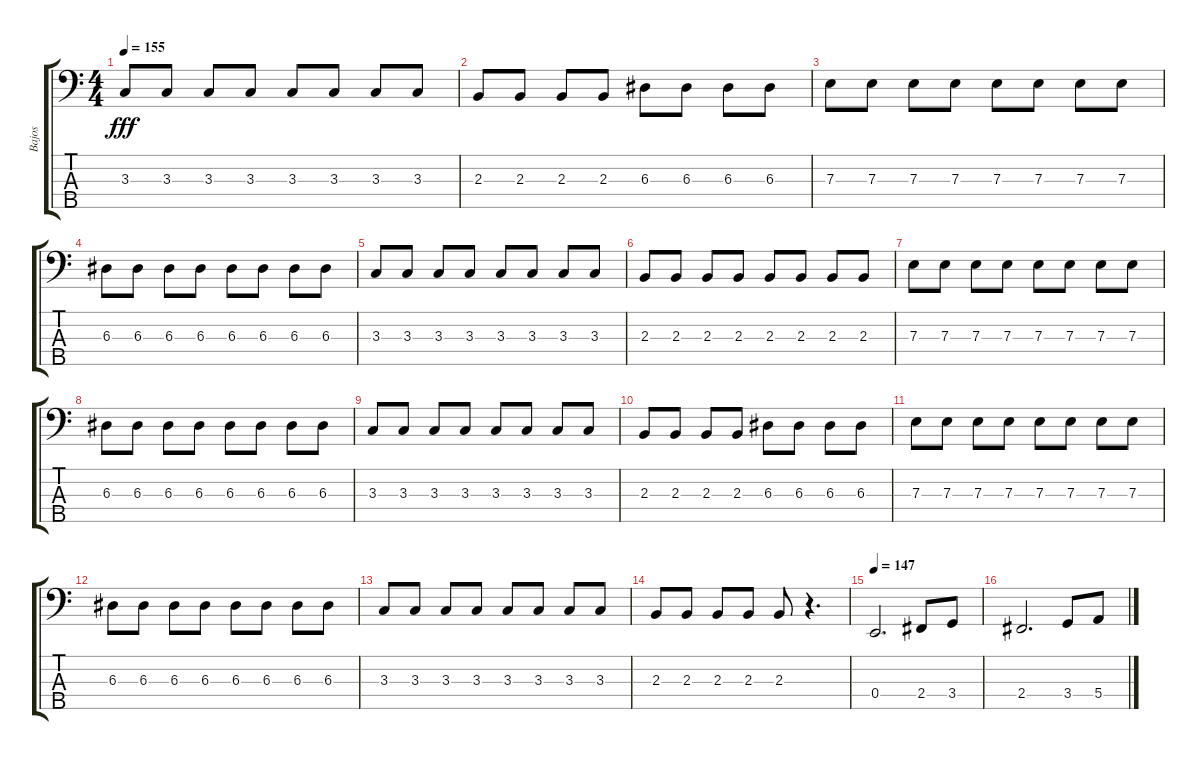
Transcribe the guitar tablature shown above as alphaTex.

\track ("Bajos" "Bajos") {instrument electricbassfinger}
\staff {score tabs}
\tuning (G2 D2 A1 E1 B0) {hide}
\ts (4 4)
\tempo 155
\clef f4
\ks c
3.3.8{dy fff} 3.3.8 3.3.8 3.3.8 3.3.8 3.3.8 3.3.8 3.3.8 |
2.3.8 2.3.8 2.3.8 2.3.8 6.3.8 6.3.8 6.3.8 6.3.8 |
7.3.8 7.3.8 7.3.8 7.3.8 7.3.8 7.3.8 7.3.8 7.3.8 |
6.3.8 6.3.8 6.3.8 6.3.8 6.3.8 6.3.8 6.3.8 6.3.8 |
3.3.8 3.3.8 3.3.8 3.3.8 3.3.8 3.3.8 3.3.8 3.3.8 |
2.3.8 2.3.8 2.3.8 2.3.8 2.3.8 2.3.8 2.3.8 2.3.8 |
7.3.8 7.3.8 7.3.8 7.3.8 7.3.8 7.3.8 7.3.8 7.3.8 |
6.3.8 6.3.8 6.3.8 6.3.8 6.3.8 6.3.8 6.3.8 6.3.8 |
3.3.8 3.3.8 3.3.8 3.3.8 3.3.8 3.3.8 3.3.8 3.3.8 |
2.3.8 2.3.8 2.3.8 2.3.8 6.3.8 6.3.8 6.3.8 6.3.8 |
7.3.8 7.3.8 7.3.8 7.3.8 7.3.8 7.3.8 7.3.8 7.3.8 |
6.3.8 6.3.8 6.3.8 6.3.8 6.3.8 6.3.8 6.3.8 6.3.8 |
3.3.8 3.3.8 3.3.8 3.3.8 3.3.8 3.3.8 3.3.8 3.3.8 |
2.3.8 2.3.8 2.3.8 2.3.8 2.3.8 r.4{d} |
\tempo 147
0.4.2{d} 2.4.8 3.4.8 |
2.4.2{d} 3.4.8 5.4.8
